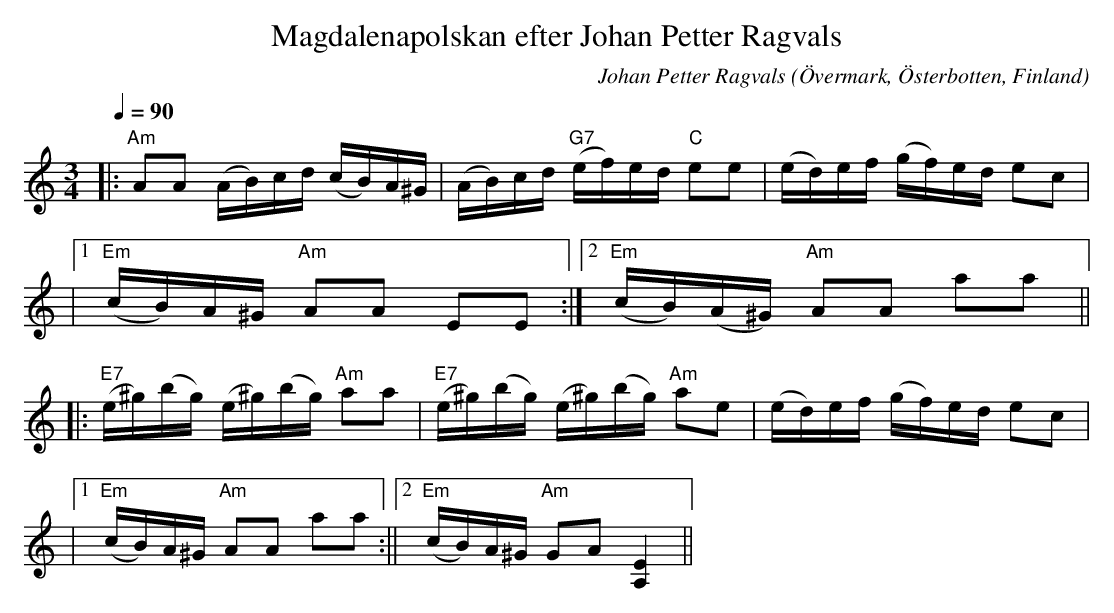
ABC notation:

X:1
T:Magdalenapolskan efter Johan Petter Ragvals
C:Johan Petter Ragvals
O:Övermark, Österbotten, Finland
M:3/4
L:1/16
Q:1/4=90
K:Am
|: "Am"A2A2 (AB)cd (cB)A^G | (AB)cd "G7"(ef)ed "C"e2e2 | (ed)ef (gf)ed e2c2 |
|1 "Em"(cB)A^G "Am"A2A2 E2E2 :|2 "Em"(cB)(A^G) "Am"A2A2 a2a2 ||
|: "E7"(e^g)(bg) (e^g)(bg) "Am"a2a2 | "E7"(e^g)(bg) (e^g)(bg) "Am"a2e2 | (ed)ef (gf)ed e2c2 |
|1 "Em"(cB)A^G "Am"A2A2 a2a2 :||2 "Em"(cB)A^G "Am"G2A2 [E4A,4]||
